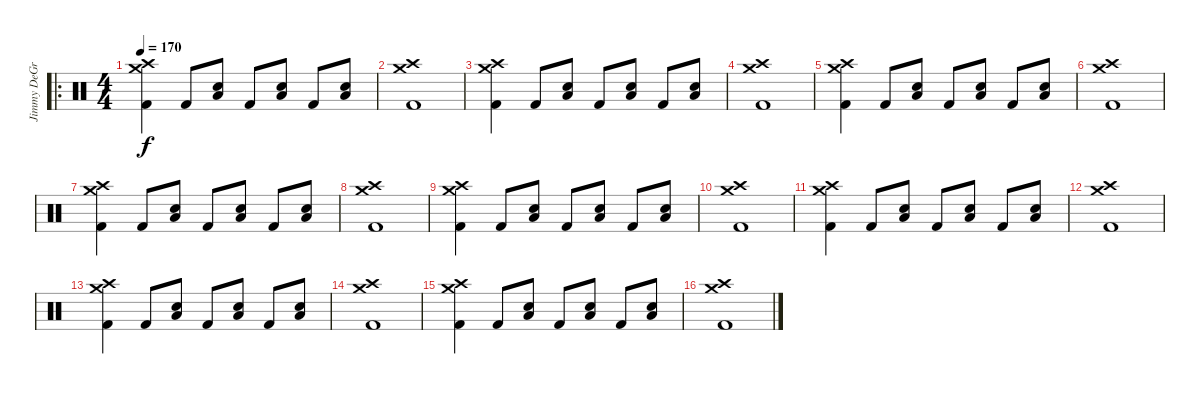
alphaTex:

\track ("Jimmy DeGrasso (Drums)" "Jimmy DeGr") {instrument percussion}
\staff {score}
\articulation defaults
\ro
\ts (4 4)
\tempo 170
\clef neutral
\ks c
("Crash medium (hit)" "Crash high (hit)" "Kick (hit) 2").4{dy f} "Kick (hit) 2".8 ("Low Floor Tom (hit)" "Snare (hit) 2").8 "Kick (hit) 2".8 ("Low Floor Tom (hit)" "Snare (hit) 2").8 "Kick (hit) 2".8 ("Low Floor Tom (hit)" "Snare (hit) 2").8 |
("Crash medium (hit)" "Crash high (hit)" "Kick (hit) 2").1 |
("Crash medium (hit)" "Crash high (hit)" "Kick (hit) 2").4 "Kick (hit) 2".8 ("Low Floor Tom (hit)" "Snare (hit) 2").8 "Kick (hit) 2".8 ("Low Floor Tom (hit)" "Snare (hit) 2").8 "Kick (hit) 2".8 ("Low Floor Tom (hit)" "Snare (hit) 2").8 |
("Crash medium (hit)" "Crash high (hit)" "Kick (hit) 2").1 |
("Crash medium (hit)" "Crash high (hit)" "Kick (hit) 2").4 "Kick (hit) 2".8 ("Low Floor Tom (hit)" "Snare (hit) 2").8 "Kick (hit) 2".8 ("Low Floor Tom (hit)" "Snare (hit) 2").8 "Kick (hit) 2".8 ("Low Floor Tom (hit)" "Snare (hit) 2").8 |
("Crash medium (hit)" "Crash high (hit)" "Kick (hit) 2").1 |
("Crash medium (hit)" "Crash high (hit)" "Kick (hit) 2").4 "Kick (hit) 2".8 ("Low Floor Tom (hit)" "Snare (hit) 2").8 "Kick (hit) 2".8 ("Low Floor Tom (hit)" "Snare (hit) 2").8 "Kick (hit) 2".8 ("Low Floor Tom (hit)" "Snare (hit) 2").8 |
("Crash medium (hit)" "Crash high (hit)" "Kick (hit) 2").1 |
("Crash medium (hit)" "Crash high (hit)" "Kick (hit) 2").4 "Kick (hit) 2".8 ("Low Floor Tom (hit)" "Snare (hit) 2").8 "Kick (hit) 2".8 ("Low Floor Tom (hit)" "Snare (hit) 2").8 "Kick (hit) 2".8 ("Low Floor Tom (hit)" "Snare (hit) 2").8 |
("Crash medium (hit)" "Crash high (hit)" "Kick (hit) 2").1 |
("Crash medium (hit)" "Crash high (hit)" "Kick (hit) 2").4 "Kick (hit) 2".8 ("Low Floor Tom (hit)" "Snare (hit) 2").8 "Kick (hit) 2".8 ("Low Floor Tom (hit)" "Snare (hit) 2").8 "Kick (hit) 2".8 ("Low Floor Tom (hit)" "Snare (hit) 2").8 |
("Crash medium (hit)" "Crash high (hit)" "Kick (hit) 2").1 |
("Crash medium (hit)" "Crash high (hit)" "Kick (hit) 2").4 "Kick (hit) 2".8 ("Low Floor Tom (hit)" "Snare (hit) 2").8 "Kick (hit) 2".8 ("Low Floor Tom (hit)" "Snare (hit) 2").8 "Kick (hit) 2".8 ("Low Floor Tom (hit)" "Snare (hit) 2").8 |
("Crash medium (hit)" "Crash high (hit)" "Kick (hit) 2").1 |
("Crash medium (hit)" "Crash high (hit)" "Kick (hit) 2").4 "Kick (hit) 2".8 ("Low Floor Tom (hit)" "Snare (hit) 2").8 "Kick (hit) 2".8 ("Low Floor Tom (hit)" "Snare (hit) 2").8 "Kick (hit) 2".8 ("Low Floor Tom (hit)" "Snare (hit) 2").8 |
("Crash medium (hit)" "Crash high (hit)" "Kick (hit) 2").1
